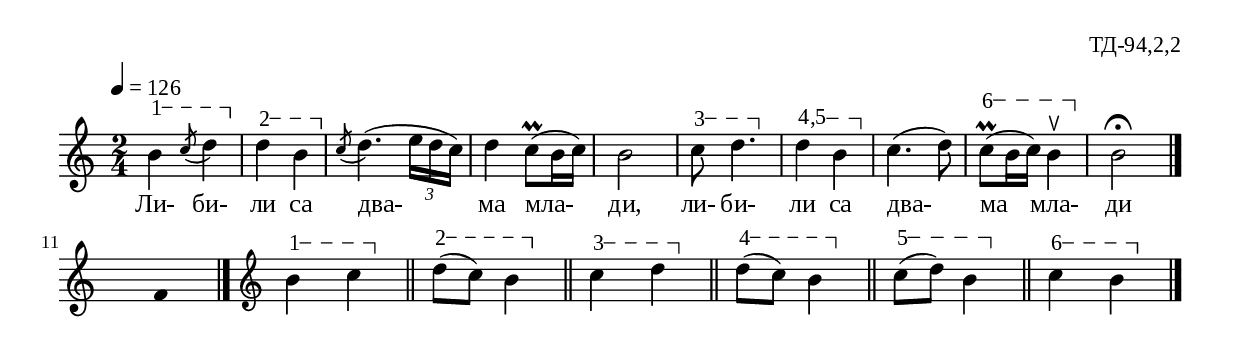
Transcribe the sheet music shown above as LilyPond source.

%{
TD_94_2_02
%}

\include "td-preamble.ly"

\score {
\relative c'' {
 \tempo 4 = 126
  \time 2/4
\varA  
  b4\startTextSpan \acciaccatura c8 d4\stopTextSpan | 
\varB
d4\startTextSpan b\stopTextSpan | 
  \acciaccatura c8 d4.( \times 2/3 { e16[ d c]) } | 
  d4 c8\prall([ b16 c]) | b2 | 
\varC
  c8\startTextSpan d4.\stopTextSpan | 
\varDE
  d4\startTextSpan b\stopTextSpan | 
  c4.( d8) | 
\varF  
  c8\prall\startTextSpan([ b16 c]) b4^\ltoe\stopTextSpan | 
  b2\fermata 
  \bar "|."
\break  
  s4 \fixB f \fixC
  \bar "|."
\endm
\varA  
  b4\startTextSpan c\stopTextSpan \bar "||" 
\varB  
  d8\startTextSpan([ c]) b4\stopTextSpan  \bar "||"   
\varC
  c4\startTextSpan d4\stopTextSpan \bar "||" 
\varD
  d8\startTextSpan([ c)] b4\stopTextSpan \bar "||" 
\varE 
  c8\startTextSpan([ d)] b4\stopTextSpan \bar "||"
\varF  
  c4\startTextSpan b4\stopTextSpan  
  \bar "|."  
}
\addlyrics { Ли- би- ли са два- ма мла- ди,
ли- би- ли са два- ма мла- ди }
%
\layout {
  indent = #0
  line-width = 190\mm
  ragged-right=##f
}
%
\midi { 
	\context {
		\Score
		tempoWholesPerMinute = #(ly:make-moment 126 4)
		}
	}
}
%
\header{
  opus = "ТД-94,2,2"
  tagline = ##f
}


